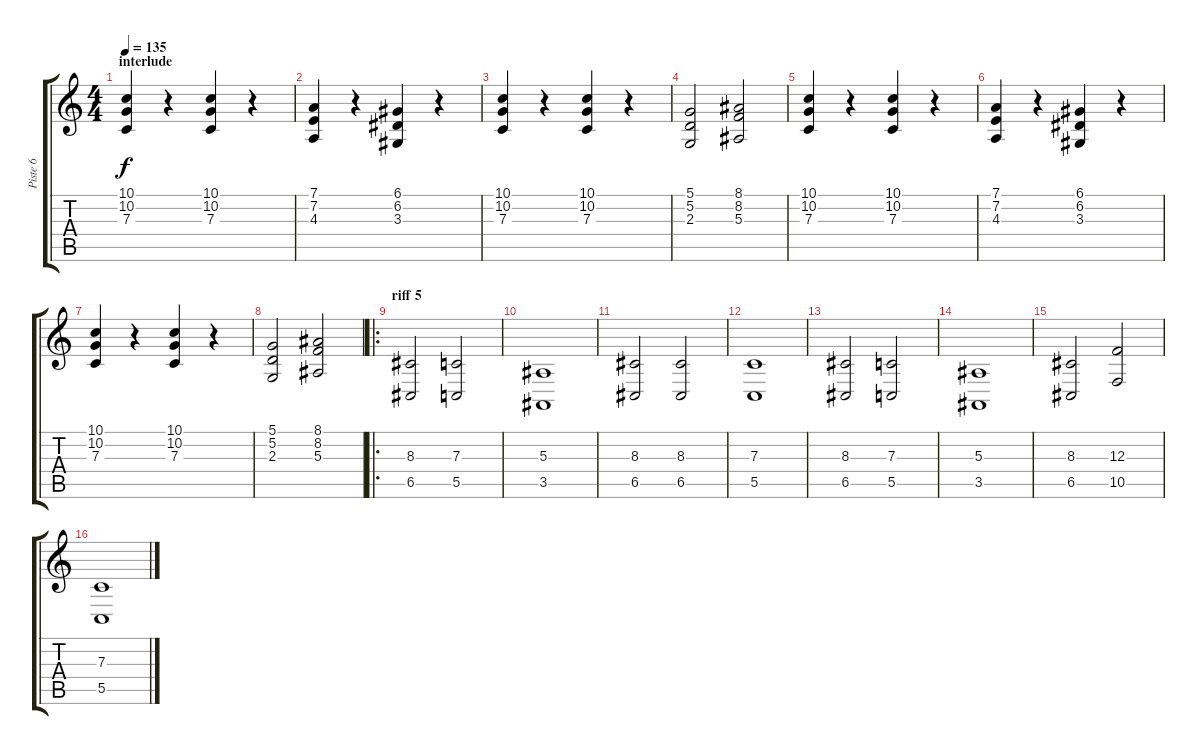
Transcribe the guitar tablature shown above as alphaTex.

\track ("Piste 6" "Piste 6") {instrument choiraahs}
\staff {score tabs}
\tuning (D4 A3 F3 C3 G2 C2) {hide}
\ts (4 4)
\section ("" "interlude")
\tempo 135
\clef g2
\ks c
(10.1 10.2 7.3).4{dy f} r.4 (10.1 10.2 7.3).4 r.4 |
(7.1 7.2 4.3).4 r.4 (6.1 6.2 3.3).4 r.4 |
(10.1 10.2 7.3).4 r.4 (10.1 10.2 7.3).4 r.4 |
(5.1 5.2 2.3).2 (8.1 8.2 5.3).2 |
(10.1 10.2 7.3).4 r.4 (10.1 10.2 7.3).4 r.4 |
(7.1 7.2 4.3).4 r.4 (6.1 6.2 3.3).4 r.4 |
(10.1 10.2 7.3).4 r.4 (10.1 10.2 7.3).4 r.4 |
(5.1 5.2 2.3).2 (8.1 8.2 5.3).2 |
\ro
\section ("" "riff 5")
(8.3 6.5).2 (7.3 5.5).2 |
(5.3 3.5).1 |
(8.3 6.5).2 (8.3 6.5).2 |
(7.3 5.5).1 |
(8.3 6.5).2 (7.3 5.5).2 |
(5.3 3.5).1 |
(8.3 6.5).2 (12.3 10.5).2 |
(7.3 5.5).1
